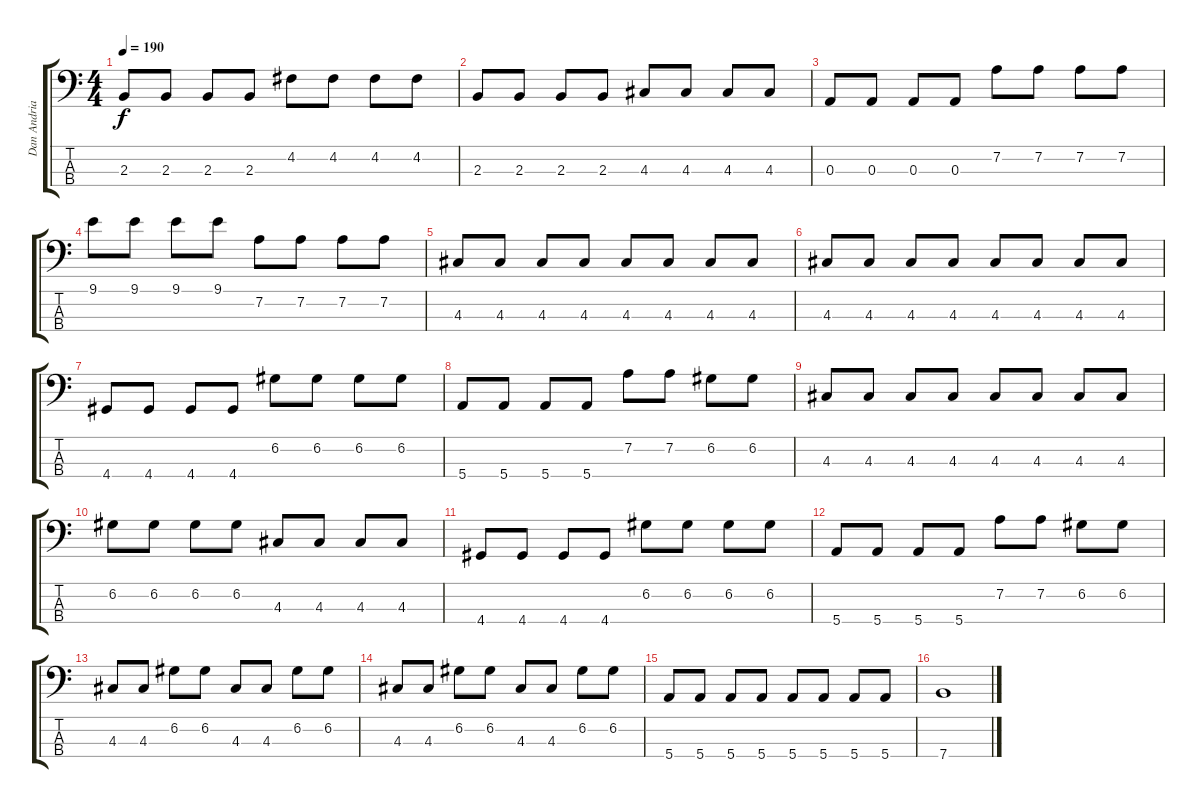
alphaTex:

\track ("Dan Andriano" "Dan Andria") {instrument electricbasspick}
\staff {score tabs}
\tuning (G2 D2 A1 E1) {hide}
\ts (4 4)
\tempo 190
\clef f4
\ks c
2.3.8{dy f} 2.3.8 2.3.8 2.3.8 4.2.8 4.2.8 4.2.8 4.2.8 |
2.3.8 2.3.8 2.3.8 2.3.8 4.3.8 4.3.8 4.3.8 4.3.8 |
0.3.8 0.3.8 0.3.8 0.3.8 7.2.8 7.2.8 7.2.8 7.2.8 |
9.1.8 9.1.8 9.1.8 9.1.8 7.2.8 7.2.8 7.2.8 7.2.8 |
4.3.8 4.3.8 4.3.8 4.3.8 4.3.8 4.3.8 4.3.8 4.3.8 |
4.3.8 4.3.8 4.3.8 4.3.8 4.3.8 4.3.8 4.3.8 4.3.8 |
4.4.8 4.4.8 4.4.8 4.4.8 6.2.8 6.2.8 6.2.8 6.2.8 |
5.4.8 5.4.8 5.4.8 5.4.8 7.2.8 7.2.8 6.2.8 6.2.8 |
4.3.8 4.3.8 4.3.8 4.3.8 4.3.8 4.3.8 4.3.8 4.3.8 |
6.2.8 6.2.8 6.2.8 6.2.8 4.3.8 4.3.8 4.3.8 4.3.8 |
4.4.8 4.4.8 4.4.8 4.4.8 6.2.8 6.2.8 6.2.8 6.2.8 |
5.4.8 5.4.8 5.4.8 5.4.8 7.2.8 7.2.8 6.2.8 6.2.8 |
4.3.8 4.3.8 6.2.8 6.2.8 4.3.8 4.3.8 6.2.8 6.2.8 |
4.3.8 4.3.8 6.2.8 6.2.8 4.3.8 4.3.8 6.2.8 6.2.8 |
5.4.8 5.4.8 5.4.8 5.4.8 5.4.8 5.4.8 5.4.8 5.4.8 |
7.4.1
